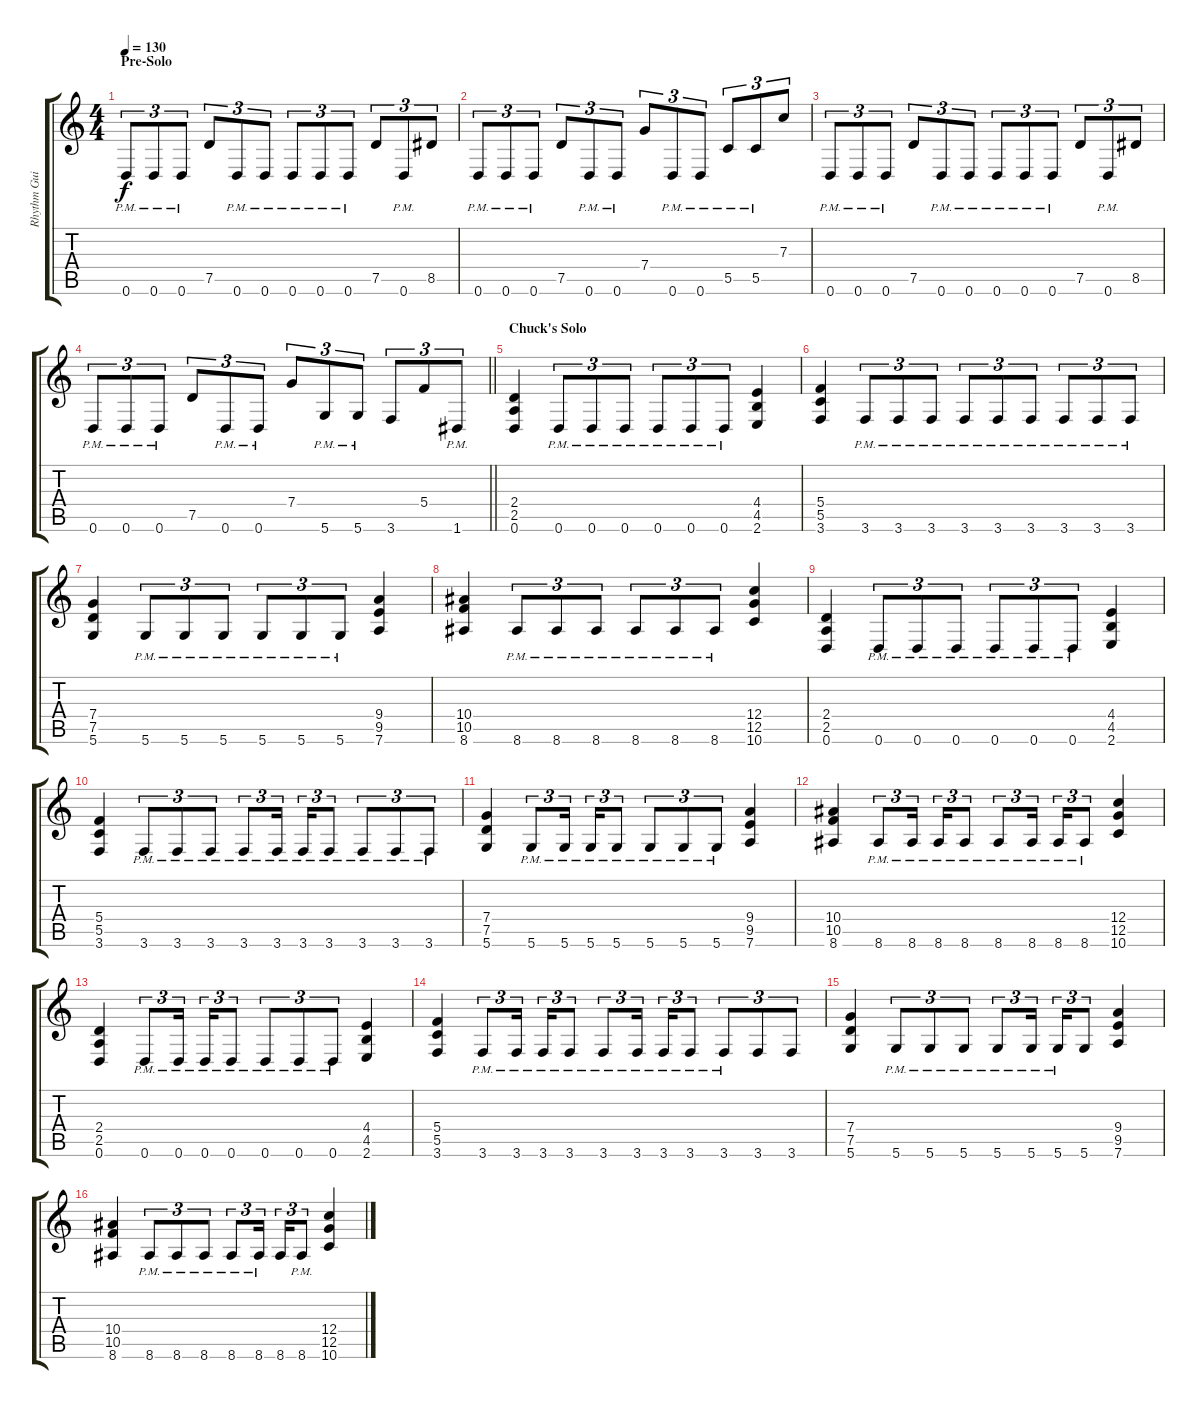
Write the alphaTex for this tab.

\track ("Rhythm Guitar (Chuck Schuldiner)" "Rhythm Gui") {instrument distortionguitar}
\staff {score tabs}
\tuning (D4 A3 F3 C3 G2 D2) {hide}
\ts (4 4)
\section ("" "Pre-Solo")
\tempo 130
\clef g2
\ks c
0.6{pm}.8{tu (3 2) dy f} 0.6{pm}.8{tu (3 2)} 0.6{pm}.8{tu (3 2)} 7.5.8{tu (3 2)} 0.6{pm}.8{tu (3 2)} 0.6{pm}.8{tu (3 2)} 0.6{pm}.8{tu (3 2)} 0.6{pm}.8{tu (3 2)} 0.6{pm}.8{tu (3 2)} 7.5.8{tu (3 2)} 0.6{pm}.8{tu (3 2)} 8.5.8{tu (3 2)} |
0.6{pm}.8{tu (3 2)} 0.6{pm}.8{tu (3 2)} 0.6{pm}.8{tu (3 2)} 7.5.8{tu (3 2)} 0.6{pm}.8{tu (3 2)} 0.6{pm}.8{tu (3 2)} 7.4.8{tu (3 2)} 0.6{pm}.8{tu (3 2)} 0.6{pm}.8{tu (3 2)} 5.5{pm}.8{tu (3 2)} 5.5{pm}.8{tu (3 2)} 7.3.8{tu (3 2)} |
0.6{pm}.8{tu (3 2)} 0.6{pm}.8{tu (3 2)} 0.6{pm}.8{tu (3 2)} 7.5.8{tu (3 2)} 0.6{pm}.8{tu (3 2)} 0.6{pm}.8{tu (3 2)} 0.6{pm}.8{tu (3 2)} 0.6{pm}.8{tu (3 2)} 0.6{pm}.8{tu (3 2)} 7.5.8{tu (3 2)} 0.6{pm}.8{tu (3 2)} 8.5.8{tu (3 2)} |
\barLineRight lightlight
0.6{pm}.8{tu (3 2)} 0.6{pm}.8{tu (3 2)} 0.6{pm}.8{tu (3 2)} 7.5.8{tu (3 2)} 0.6{pm}.8{tu (3 2)} 0.6{pm}.8{tu (3 2)} 7.4.8{tu (3 2)} 5.6{pm}.8{tu (3 2)} 5.6{pm}.8{tu (3 2)} 3.6.8{tu (3 2)} 5.4.8{tu (3 2)} 1.6{pm}.8{tu (3 2)} |
\section ("" "Chuck's Solo")
(2.4 2.5 0.6).4 0.6{pm}.8{tu (3 2)} 0.6{pm}.8{tu (3 2)} 0.6{pm}.8{tu (3 2)} 0.6{pm}.8{tu (3 2)} 0.6{pm}.8{tu (3 2)} 0.6{pm}.8{tu (3 2)} (4.4 4.5 2.6).4 |
(5.4 5.5 3.6).4 3.6{pm}.8{tu (3 2)} 3.6{pm}.8{tu (3 2)} 3.6{pm}.8{tu (3 2)} 3.6{pm}.8{tu (3 2)} 3.6{pm}.8{tu (3 2)} 3.6{pm}.8{tu (3 2)} 3.6{pm}.8{tu (3 2)} 3.6{pm}.8{tu (3 2)} 3.6{pm}.8{tu (3 2)} |
(7.4 7.5 5.6).4 5.6{pm}.8{tu (3 2)} 5.6{pm}.8{tu (3 2)} 5.6{pm}.8{tu (3 2)} 5.6{pm}.8{tu (3 2)} 5.6{pm}.8{tu (3 2)} 5.6{pm}.8{tu (3 2)} (9.4 9.5 7.6).4 |
(10.4 10.5 8.6).4 8.6{pm}.8{tu (3 2)} 8.6{pm}.8{tu (3 2)} 8.6{pm}.8{tu (3 2)} 8.6{pm}.8{tu (3 2)} 8.6{pm}.8{tu (3 2)} 8.6{pm}.8{tu (3 2)} (12.4 12.5 10.6).4 |
(2.4 2.5 0.6).4 0.6{pm}.8{tu (3 2)} 0.6{pm}.8{tu (3 2)} 0.6{pm}.8{tu (3 2)} 0.6{pm}.8{tu (3 2)} 0.6{pm}.8{tu (3 2)} 0.6{pm}.8{tu (3 2)} (4.4 4.5 2.6).4 |
(5.4 5.5 3.6).4 3.6{pm}.8{tu (3 2)} 3.6{pm}.8{tu (3 2)} 3.6{pm}.8{tu (3 2)} 3.6{pm}.8{tu (3 2)} 3.6{pm}.16{tu (3 2) beam splitsecondary} 3.6{pm}.16{tu (3 2)} 3.6{pm}.8{tu (3 2)} 3.6{pm}.8{tu (3 2)} 3.6{pm}.8{tu (3 2)} 3.6{pm}.8{tu (3 2)} |
(7.4 7.5 5.6).4 5.6{pm}.8{tu (3 2)} 5.6{pm}.16{tu (3 2) beam splitsecondary} 5.6{pm}.16{tu (3 2)} 5.6{pm}.8{tu (3 2)} 5.6{pm}.8{tu (3 2)} 5.6{pm}.8{tu (3 2)} 5.6{pm}.8{tu (3 2)} (9.4 9.5 7.6).4 |
(10.4 10.5 8.6).4 8.6{pm}.8{tu (3 2)} 8.6{pm}.16{tu (3 2) beam splitsecondary} 8.6{pm}.16{tu (3 2)} 8.6{pm}.8{tu (3 2)} 8.6{pm}.8{tu (3 2)} 8.6{pm}.16{tu (3 2) beam splitsecondary} 8.6{pm}.16{tu (3 2)} 8.6{pm}.8{tu (3 2)} (12.4 12.5 10.6).4 |
(2.4 2.5 0.6).4 0.6{pm}.8{tu (3 2)} 0.6{pm}.16{tu (3 2) beam splitsecondary} 0.6{pm}.16{tu (3 2)} 0.6{pm}.8{tu (3 2)} 0.6{pm}.8{tu (3 2)} 0.6{pm}.8{tu (3 2)} 0.6{pm}.8{tu (3 2)} (4.4 4.5 2.6).4 |
(5.4 5.5 3.6).4 3.6{pm}.8{tu (3 2)} 3.6{pm}.16{tu (3 2) beam splitsecondary} 3.6{pm}.16{tu (3 2)} 3.6{pm}.8{tu (3 2)} 3.6{pm}.8{tu (3 2)} 3.6{pm}.16{tu (3 2) beam splitsecondary} 3.6{pm}.16{tu (3 2)} 3.6{pm}.8{tu (3 2)} 3.6{pm}.8{tu (3 2)} 3.6.8{tu (3 2)} 3.6.8{tu (3 2)} |
(7.4 7.5 5.6).4 5.6{pm}.8{tu (3 2)} 5.6{pm}.8{tu (3 2)} 5.6{pm}.8{tu (3 2)} 5.6{pm}.8{tu (3 2)} 5.6{pm}.16{tu (3 2) beam splitsecondary} 5.6{pm}.16{tu (3 2)} 5.6.8{tu (3 2)} (9.4 9.5 7.6).4 |
(10.4 10.5 8.6).4 8.6{pm}.8{tu (3 2)} 8.6{pm}.8{tu (3 2)} 8.6{pm}.8{tu (3 2)} 8.6{pm}.8{tu (3 2)} 8.6{pm}.16{tu (3 2) beam splitsecondary} 8.6.16{tu (3 2)} 8.6{pm}.8{tu (3 2)} (12.4 12.5 10.6).4
